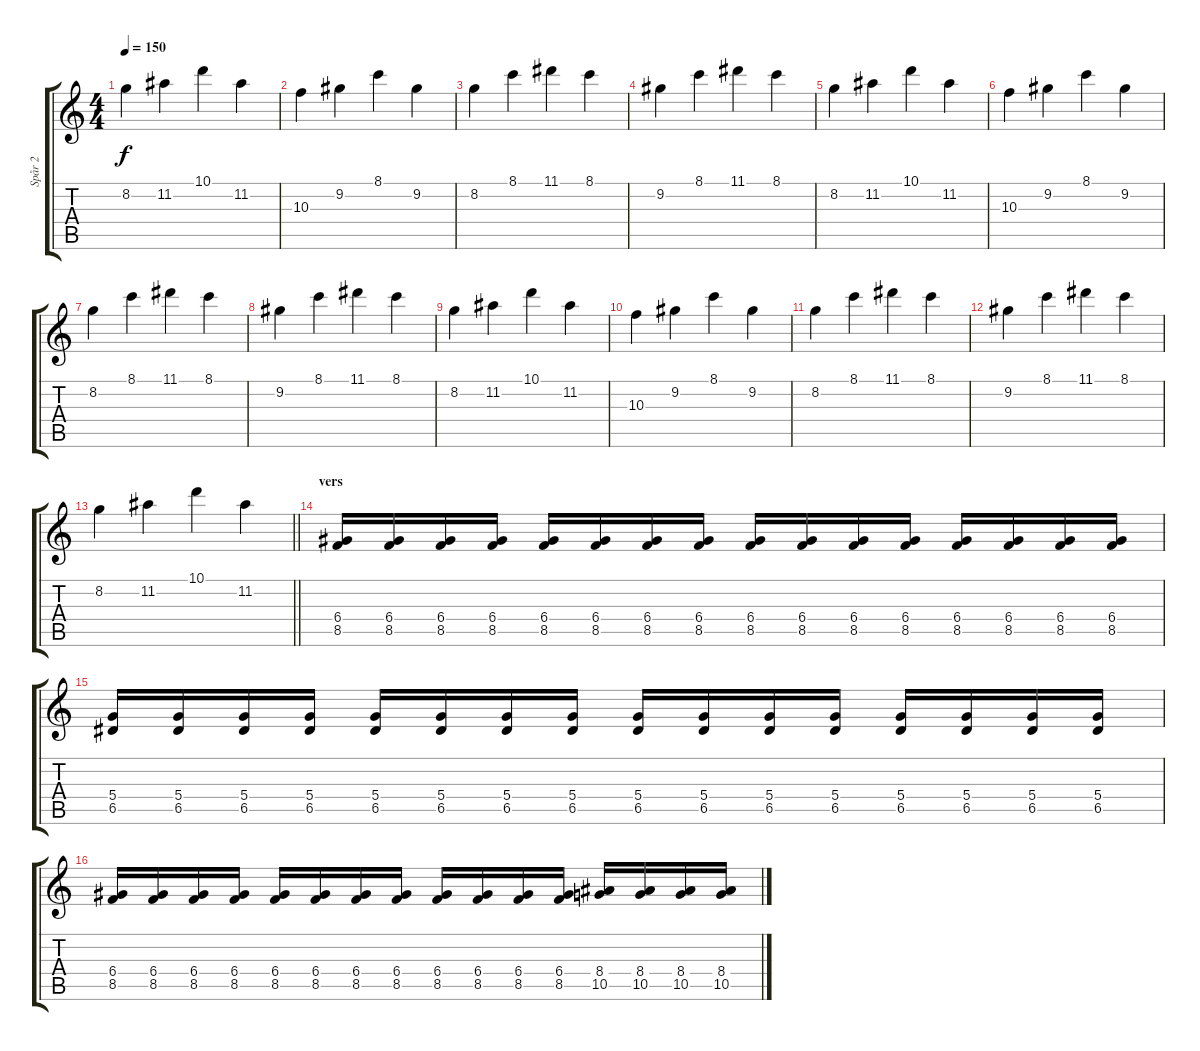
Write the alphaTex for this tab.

\track ("Spår 2" "Spår 2") {instrument distortionguitar}
\staff {score tabs}
\tuning (E4 B3 G3 D3 A2 E2) {hide}
\ts (4 4)
\tempo 150
\clef g2
\ks c
8.2.4{dy f} 11.2.4 10.1.4 11.2.4 |
10.3.4 9.2.4 8.1.4 9.2.4 |
8.2.4 8.1.4 11.1.4 8.1.4 |
9.2.4 8.1.4 11.1.4 8.1.4 |
8.2.4 11.2.4 10.1.4 11.2.4 |
10.3.4 9.2.4 8.1.4 9.2.4 |
8.2.4 8.1.4 11.1.4 8.1.4 |
9.2.4 8.1.4 11.1.4 8.1.4 |
8.2.4 11.2.4 10.1.4 11.2.4 |
10.3.4 9.2.4 8.1.4 9.2.4 |
8.2.4 8.1.4 11.1.4 8.1.4 |
9.2.4 8.1.4 11.1.4 8.1.4 |
\barLineRight lightlight
8.2.4 11.2.4 10.1.4 11.2.4 |
\section ("" "vers")
(6.4 8.5).16 (6.4 8.5).16 (6.4 8.5).16 (6.4 8.5).16 (6.4 8.5).16 (6.4 8.5).16 (6.4 8.5).16 (6.4 8.5).16 (6.4 8.5).16 (6.4 8.5).16 (6.4 8.5).16 (6.4 8.5).16 (6.4 8.5).16 (6.4 8.5).16 (6.4 8.5).16 (6.4 8.5).16 |
(5.4 6.5).16 (5.4 6.5).16 (5.4 6.5).16 (5.4 6.5).16 (5.4 6.5).16 (5.4 6.5).16 (5.4 6.5).16 (5.4 6.5).16 (5.4 6.5).16 (5.4 6.5).16 (5.4 6.5).16 (5.4 6.5).16 (5.4 6.5).16 (5.4 6.5).16 (5.4 6.5).16 (5.4 6.5).16 |
(6.4 8.5).16 (6.4 8.5).16 (6.4 8.5).16 (6.4 8.5).16 (6.4 8.5).16 (6.4 8.5).16 (6.4 8.5).16 (6.4 8.5).16 (6.4 8.5).16 (6.4 8.5).16 (6.4 8.5).16 (6.4 8.5).16 (8.4 10.5).16 (8.4 10.5).16 (8.4 10.5).16 (8.4 10.5).16
